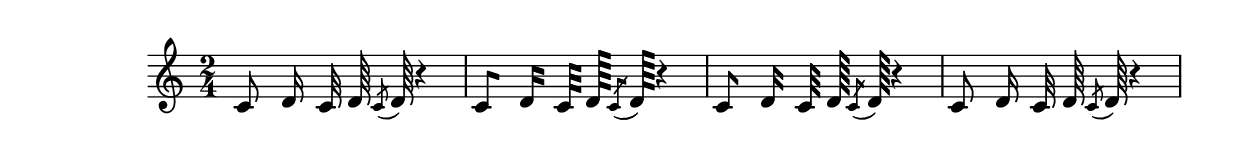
% DO NOT EDIT this file manually; it is automatically
% generated from Documentation/snippets/new
% Make any changes in Documentation/snippets/new/
% and then run scripts/auxiliar/makelsr.py
%
% This file is in the public domain.
%% Note: this file works from version 2.15.15
\version "2.15.15"

\header {
%% Translation of GIT committish: 2d548a99cb9dba80f2ff035582009477cd37eceb
  texidoces = "

Se pueden imprimir estilos alternativos del corchete o gancho de las
corcheas y figuras menores, mediante la sobreescritura de la propiedad
@code{flag} del objeto @code{Stem}.  Son valores válidos
@code{modern-straight-flag} y @code{old-straight-flag}.

"
  doctitlees = "Uso de estilos alternativos para los corchetes"



  lsrtags = "rhythms, tweaks-and-overrides"

  texidoc = "
Alternative styles of flag on eighth and shorter notes can be displayed
by overriding the @code{stencil} property of @code{Flag}.  Valid values
are @code{modern-straight-flag} and @code{old-straight-flag}.

"
  doctitle = "Using alternative flag styles"
} % begin verbatim


testnotes = {
  \autoBeamOff
  c8 d16 c32 d64 \acciaccatura { c8 } d64 r4
}

\relative c' {
  \time 2/4
  \testnotes

  \override Flag #'stencil = #modern-straight-flag
  \testnotes

  \override Flag #'stencil = #old-straight-flag
  \testnotes

  \revert Flag #'stencil
  \testnotes
}

